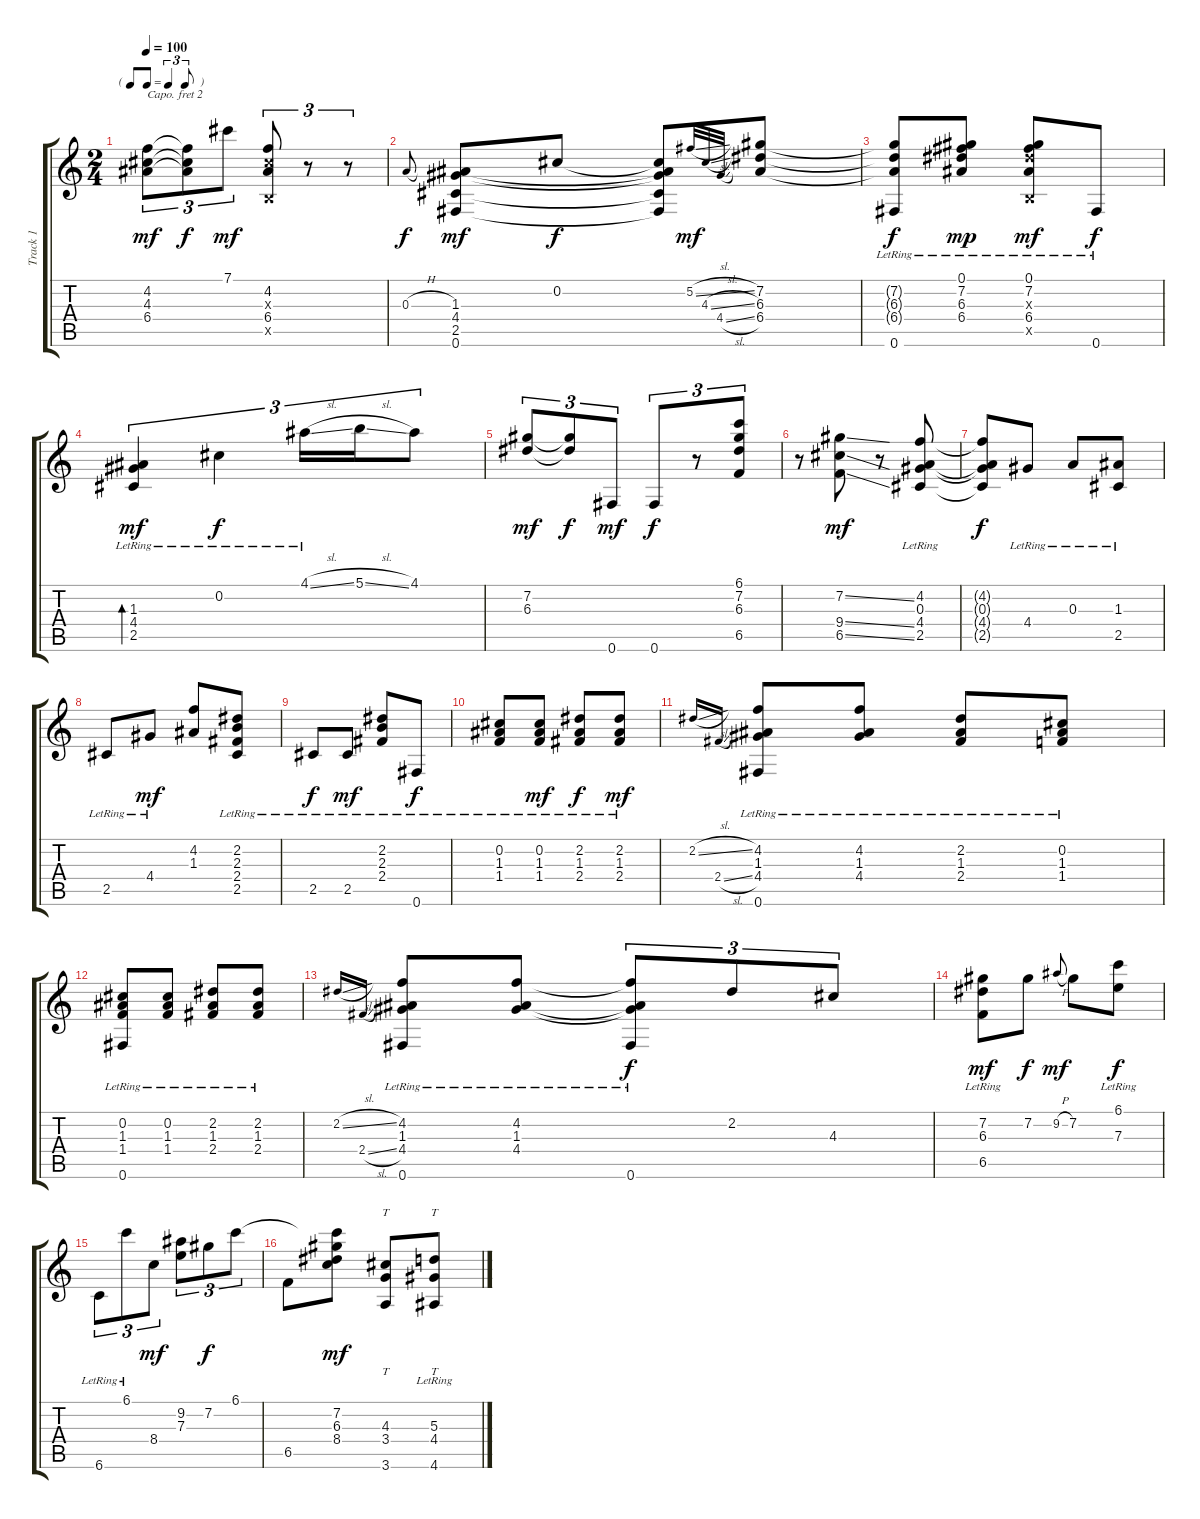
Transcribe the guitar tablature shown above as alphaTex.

\track ("Track 1" "Track 1") {instrument acousticguitarsteel}
\staff {score tabs}
\capo 2
\tuning (E4 B3 G3 D3 A2 E2) {hide}
\ts (2 4)
\tf triplet8th
\tempo 100
\clef g2
\ks c
(4.2 4.3 6.4).8{tu (3 2) dy mf} (4.2{t} 4.3{t} 6.4{t}).8{tu (3 2) dy f} 7.1.8{tu (3 2) dy mf} (4.2 4.3{x} 6.4 0.5{x}).8{tu (3 2)} r.8{tu (3 2)} r.8{tu (3 2)} |
0.3{h}.8{gr onbeat dy f} (1.3 4.4 2.5 0.6).8{dy mf} 0.2.8{dy f} (0.2{t} 1.3{t} 4.4{t} 2.5{t} 0.6{t}).8 5.2{sl}.32{gr onbeat dy mf} 4.3{sl}.32{gr onbeat} 4.4{sl}.32{gr onbeat} (7.2 6.3 6.4).8 |
(7.2{t} 6.3{t} 6.4{t} 0.6{lr}).8{dy f} (0.1{lr} 7.2 6.3 6.4).8{dy mp} (0.1{lr} 7.2 6.3{x} 6.4{lr} 0.5{x}).8{dy mf} 0.6{lr}.8{dy f} |
(1.3{lr} 4.4{lr} 2.5{lr}).4{tu (3 2) bd 120 dy mf} 0.2{lr}.4{tu (3 2) dy f} 4.1{sl lr}.16{tu (3 2)} 5.1{sl}.16{tu (3 2)} 4.1.8{tu (3 2)} |
(7.2 6.3).8{tu (3 2) dy mf} (7.2{t} 6.3{t}).8{tu (3 2) dy f} 0.6.8{tu (3 2) dy mf} 0.6.8{tu (3 2) dy f} r.8{tu (3 2)} (6.1 7.2 6.3 6.5).8{tu (3 2)} |
r.8 (7.2{ss} 9.4{ss} 6.5{ss}).8{dy mf} r.8 (4.2{lr} 0.3{lr} 4.4{lr} 2.5{lr}).8 |
(4.2{t} 0.3{t} 4.4{t} 2.5{t}).8{dy f} 4.4{lr}.8 0.3{lr}.8 (1.3{lr} 2.5{lr}).8 |
2.5{lr}.8 4.4{lr}.8{dy mf} (4.2 1.3).8 (2.2{lr} 2.3{lr} 2.4{lr} 2.5).8 |
2.5{lr}.8{dy f} 2.5{lr}.8{dy mf} (2.2{lr} 2.3{lr} 2.4{lr}).8 0.6{lr}.8{dy f} |
(0.2{lr} 1.3{lr} 1.4{lr}).8 (0.2{lr} 1.3{lr} 1.4{lr}).8{dy mf} (2.2{lr} 1.3{lr} 2.4{lr}).8{dy f} (2.2{lr} 1.3{lr} 2.4{lr}).8{dy mf} |
2.2{sl}.16{gr onbeat} 2.4{sl}.16{gr onbeat} (4.2{lr} 1.3{lr} 4.4{lr} 0.6{lr}).8 (4.2{lr} 1.3{lr} 4.4{lr}).8 (2.2{lr} 1.3{lr} 2.4{lr}).8 (0.2{lr} 1.3{lr} 1.4{lr}).8 |
(0.2{lr} 1.3{lr} 1.4{lr} 0.6{lr}).8 (0.2{lr} 1.3{lr} 1.4{lr}).8 (2.2{lr} 1.3{lr} 2.4{lr}).8 (2.2{lr} 1.3{lr} 2.4{lr}).8 |
2.2{sl}.16{gr onbeat} 2.4{sl}.16{gr onbeat} (4.2{lr} 1.3{lr} 4.4{lr} 0.6{lr}).8 (4.2{lr} 1.3{lr} 4.4{lr}).8 (4.2{t} 1.3{t} 4.4{t} 0.6{lr}).8{tu (3 2) dy f} 2.2.8{tu (3 2)} 4.3.8{tu (3 2)} |
(7.2 6.3 6.5{lr}).8{dy mf} 7.2.8{dy f} 9.2{h}.8{gr onbeat dy mf} 7.2.8 (6.1{lr} 7.3{lr}).8{dy f} |
6.6{lr}.8{tu (3 2)} 6.1{lr}.8{tu (3 2)} 8.4.8{tu (3 2) dy mf} (9.2 7.3).8{tu (3 2)} 7.2.8{tu (3 2) dy f} 6.1.8{tu (3 2)} |
6.5.8 (6.1{t} 7.2 6.3 8.4).8{dy mf} (4.3 3.4 3.6).8{tt} (5.3{lr} 4.4{lr} 4.6{lr}).8{tt}
